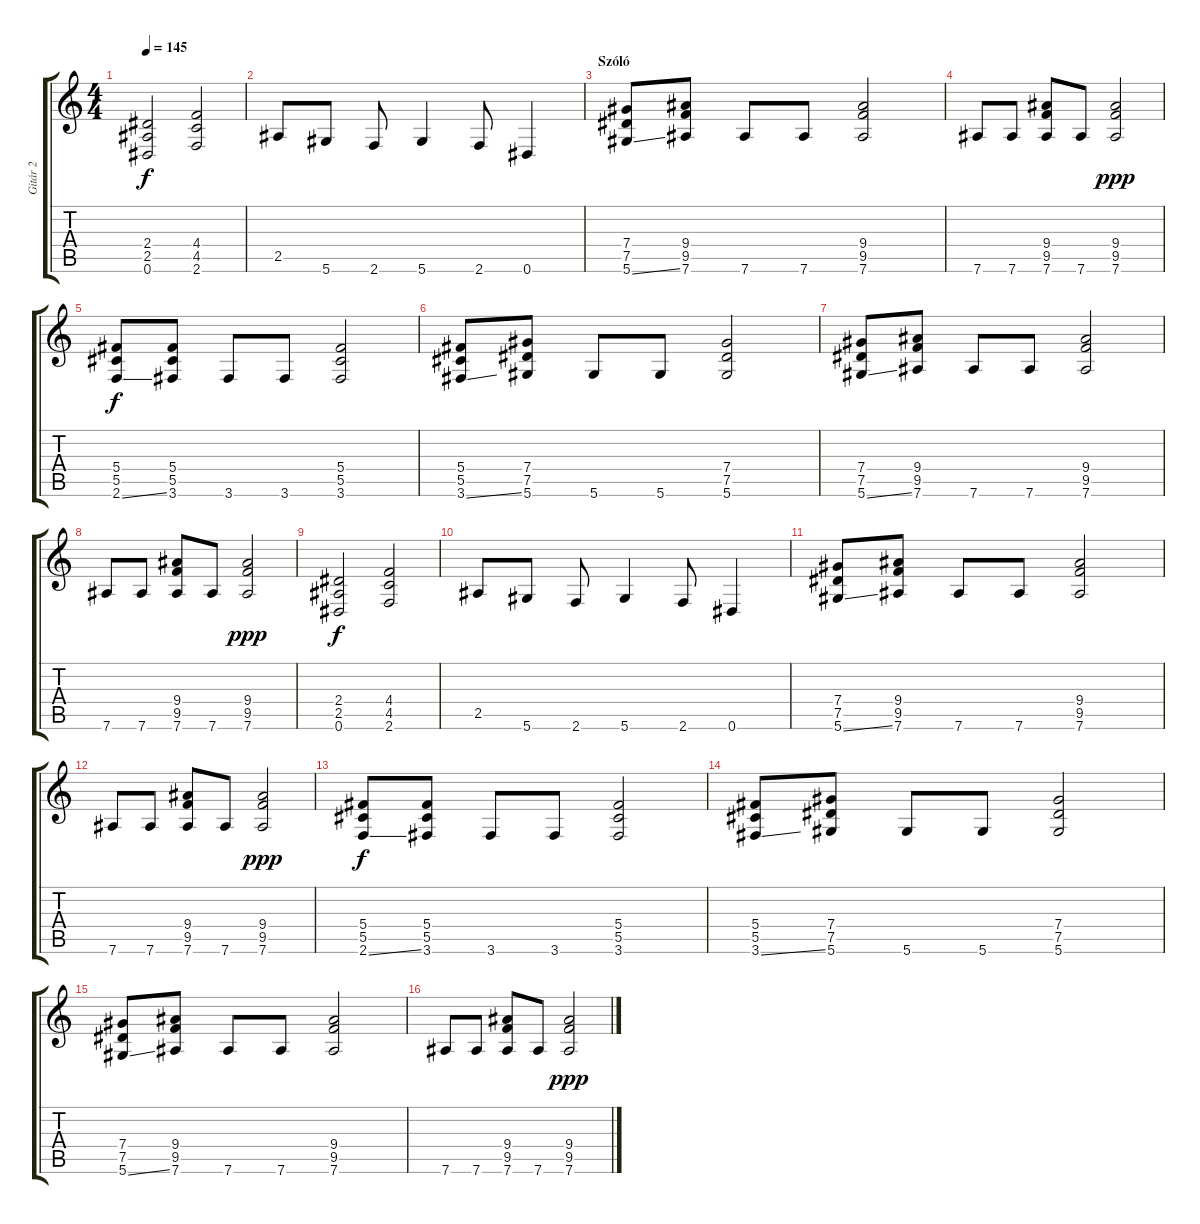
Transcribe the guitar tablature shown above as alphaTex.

\track ("Gitár 2" "Gitár 2") {instrument overdrivenguitar}
\staff {score tabs}
\tuning (Eb4 Bb3 Gb3 Db3 Ab2 Eb2) {hide}
\ts (4 4)
\tempo 145
\clef g2
\ks c
(2.4 2.5 0.6).2{dy f} (4.4 4.5 2.6).2 |
2.5.8 5.6.8 2.6.8 5.6.4 2.6.8 0.6.4 |
\section ("" "Szóló")
(7.4 7.5 5.6{ss}).8 (9.4 9.5 7.6).8 7.6.8 7.6.8 (9.4 9.5 7.6).2 |
7.6.8 7.6.8 (9.4 9.5 7.6).8 7.6.8 (9.4 9.5 7.6).2{dy ppp} |
(5.4 5.5 2.6{ss}).8{dy f} (5.4 5.5 3.6).8 3.6.8 3.6.8 (5.4 5.5 3.6).2 |
(5.4 5.5 3.6{ss}).8 (7.4 7.5 5.6).8 5.6.8 5.6.8 (7.4 7.5 5.6).2 |
(7.4 7.5 5.6{ss}).8 (9.4 9.5 7.6).8 7.6.8 7.6.8 (9.4 9.5 7.6).2 |
7.6.8 7.6.8 (9.4 9.5 7.6).8 7.6.8 (9.4 9.5 7.6).2{dy ppp} |
(2.4 2.5 0.6).2{dy f} (4.4 4.5 2.6).2 |
2.5.8 5.6.8 2.6.8 5.6.4 2.6.8 0.6.4 |
(7.4 7.5 5.6{ss}).8 (9.4 9.5 7.6).8 7.6.8 7.6.8 (9.4 9.5 7.6).2 |
7.6.8 7.6.8 (9.4 9.5 7.6).8 7.6.8 (9.4 9.5 7.6).2{dy ppp} |
(5.4 5.5 2.6{ss}).8{dy f} (5.4 5.5 3.6).8 3.6.8 3.6.8 (5.4 5.5 3.6).2 |
(5.4 5.5 3.6{ss}).8 (7.4 7.5 5.6).8 5.6.8 5.6.8 (7.4 7.5 5.6).2 |
(7.4 7.5 5.6{ss}).8 (9.4 9.5 7.6).8 7.6.8 7.6.8 (9.4 9.5 7.6).2 |
7.6.8 7.6.8 (9.4 9.5 7.6).8 7.6.8 (9.4 9.5 7.6).2{dy ppp}
